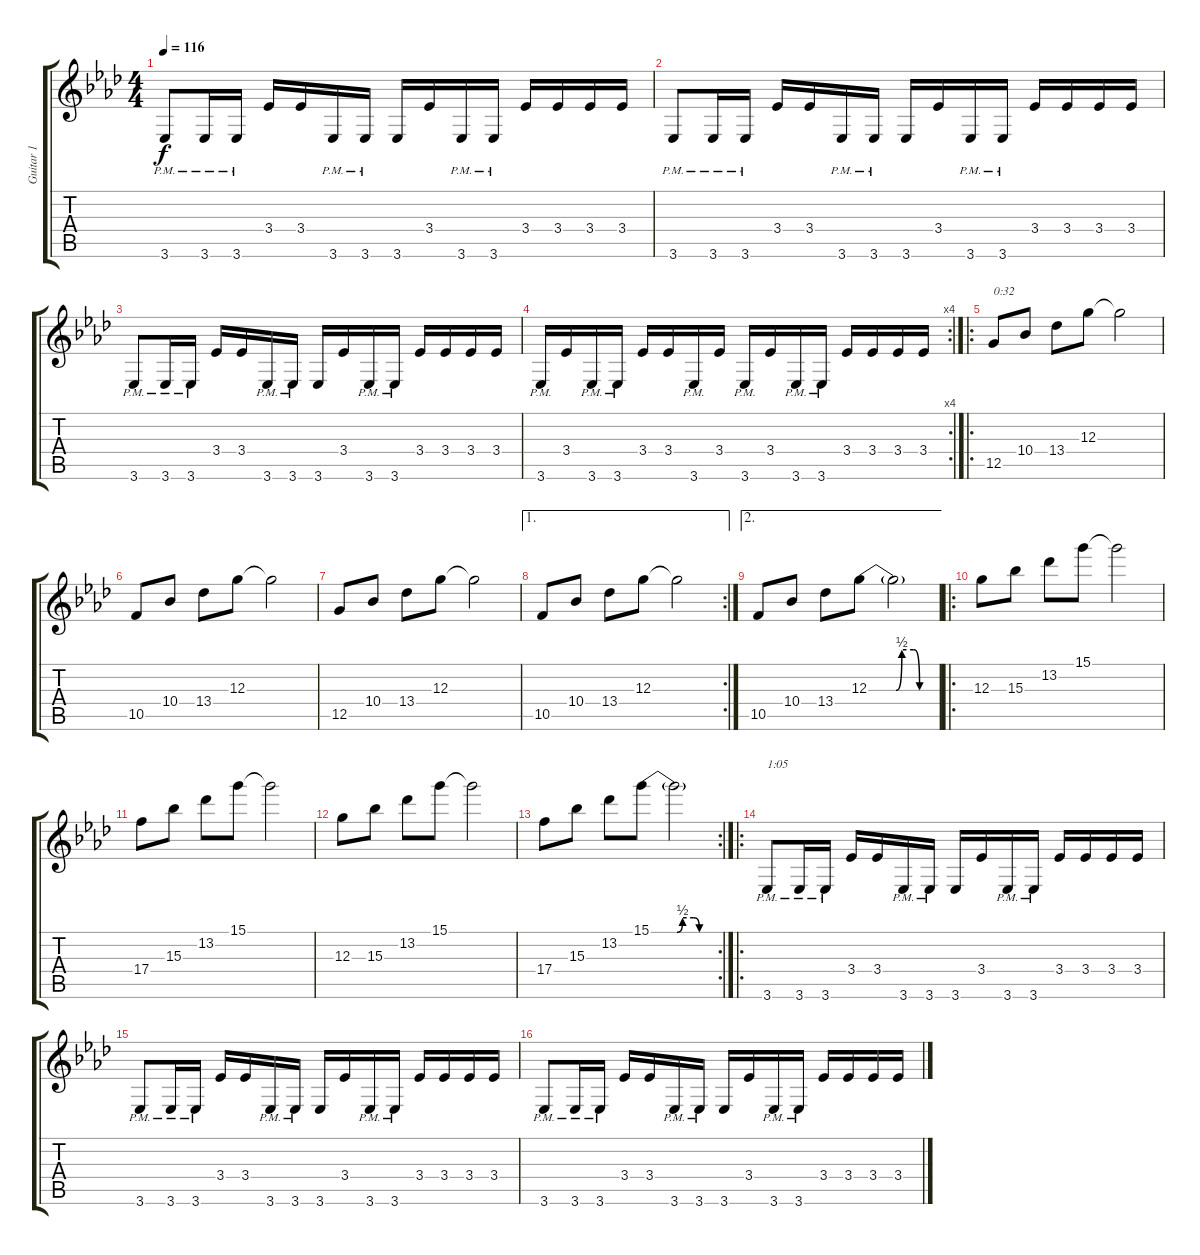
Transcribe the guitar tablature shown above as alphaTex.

\track ("Guitar 1" "Guitar 1") {instrument distortionguitar}
\staff {score tabs}
\tuning (E4 C4 G3 C3 G2 C2) {hide}
\ts (4 4)
\tempo 116
\clef g2
\ks ab
3.6{pm}.8{dy f instrument distortionguitar} 3.6{pm}.16 3.6{pm}.16 3.4.16 3.4.16 3.6{pm}.16 3.6{pm}.16 3.6.16 3.4.16 3.6{pm}.16 3.6{pm}.16 3.4.16 3.4.16 3.4.16 3.4.16 |
3.6{pm}.8 3.6{pm}.16 3.6{pm}.16 3.4.16 3.4.16 3.6{pm}.16 3.6{pm}.16 3.6.16 3.4.16 3.6{pm}.16 3.6{pm}.16 3.4.16 3.4.16 3.4.16 3.4.16 |
3.6{pm}.8 3.6{pm}.16 3.6{pm}.16 3.4.16 3.4.16 3.6{pm}.16 3.6{pm}.16 3.6.16 3.4.16 3.6{pm}.16 3.6{pm}.16 3.4.16 3.4.16 3.4.16 3.4.16 |
\rc 4
3.6{pm}.16 3.4.16 3.6{pm}.16 3.6{pm}.16 3.4.16 3.4.16 3.6{pm}.16 3.4.16 3.6{pm}.16 3.4.16 3.6{pm}.16 3.6{pm}.16 3.4.16 3.4.16 3.4.16 3.4.16 |
\ro
12.5.8{txt "0:32"} 10.4.8 13.4.8 12.3.8 12.3{t}.2 |
10.5.8 10.4.8 13.4.8 12.3.8 12.3{t}.2 |
12.5.8 10.4.8 13.4.8 12.3.8 12.3{t}.2 |
\ae 1
\rc 2
10.5.8 10.4.8 13.4.8 12.3.8 12.3{t}.2 |
\ae 2
10.5.8 10.4.8 13.4.8 12.3{be (custom 0 0 23 0 28 2 38 2 43 0 60 0)}.8 12.3{t}.2 |
\ro
12.3.8 15.3.8 13.2.8 15.1.8 15.1{t}.2 |
17.4.8 15.3.8 13.2.8 15.1.8 15.1{t}.2 |
12.3.8 15.3.8 13.2.8 15.1.8 15.1{t}.2 |
\rc 2
17.4.8 15.3.8 13.2.8 15.1{be (custom 0 0 23 0 28 2 38 2 43 0 60 0)}.8 15.1{t}.2 |
\ro
3.6{pm}.8{txt "1:05"} 3.6{pm}.16 3.6{pm}.16 3.4.16 3.4.16 3.6{pm}.16 3.6{pm}.16 3.6.16 3.4.16 3.6{pm}.16 3.6{pm}.16 3.4.16 3.4.16 3.4.16 3.4.16 |
3.6{pm}.8 3.6{pm}.16 3.6{pm}.16 3.4.16 3.4.16 3.6{pm}.16 3.6{pm}.16 3.6.16 3.4.16 3.6{pm}.16 3.6{pm}.16 3.4.16 3.4.16 3.4.16 3.4.16 |
3.6{pm}.8 3.6{pm}.16 3.6{pm}.16 3.4.16 3.4.16 3.6{pm}.16 3.6{pm}.16 3.6.16 3.4.16 3.6{pm}.16 3.6{pm}.16 3.4.16 3.4.16 3.4.16 3.4.16
